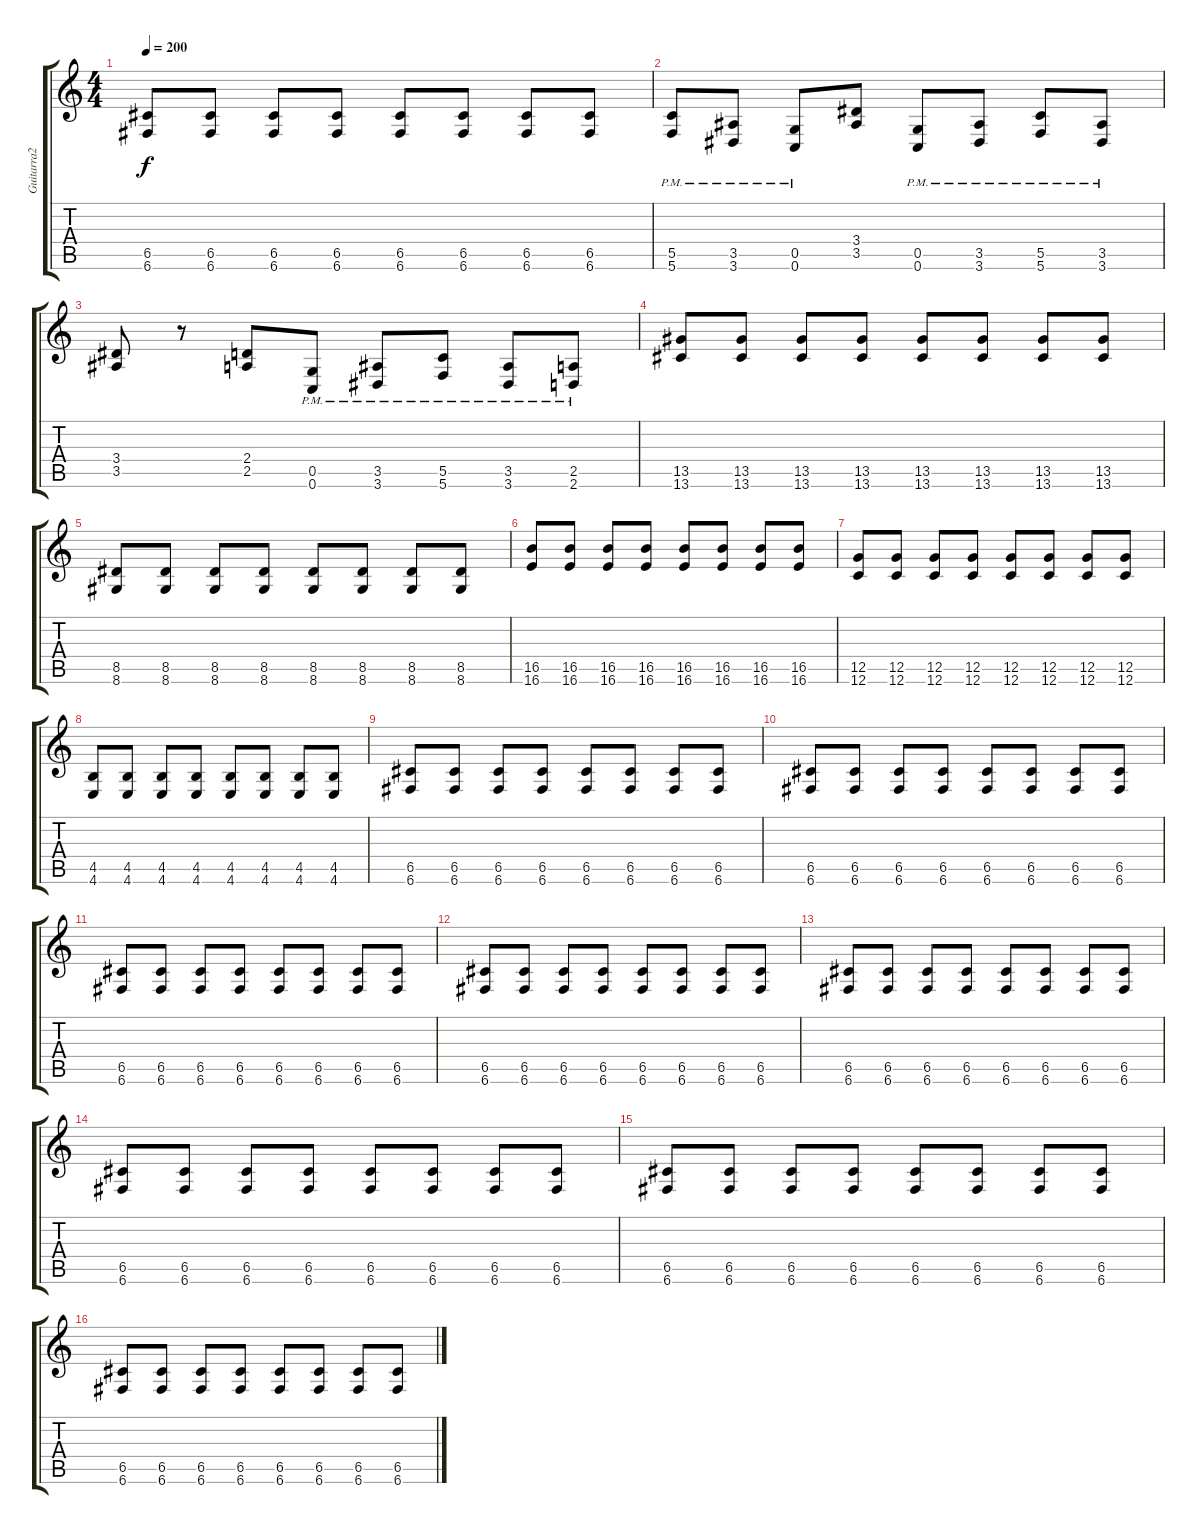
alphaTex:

\track ("Guitarra2" "Guitarra2") {instrument distortionguitar}
\staff {score tabs}
\tuning (D4 A3 F3 C3 G2 C2) {hide}
\ts (4 4)
\tempo 200
\clef g2
\ks c
(6.5 6.6).8{dy f} (6.5 6.6).8 (6.5 6.6).8 (6.5 6.6).8 (6.5 6.6).8 (6.5 6.6).8 (6.5 6.6).8 (6.5 6.6).8 |
(5.5{pm} 5.6{pm}).8 (3.5{pm} 3.6{pm}).8 (0.5{pm} 0.6{pm}).8 (3.4 3.5).8 (0.5{pm} 0.6{pm}).8 (3.5{pm} 3.6{pm}).8 (5.5{pm} 5.6{pm}).8 (3.5{pm} 3.6{pm}).8 |
(3.4 3.5).8 r.8 (2.4 2.5).8 (0.5{pm} 0.6{pm}).8 (3.5{pm} 3.6{pm}).8 (5.5{pm} 5.6{pm}).8 (3.5{pm} 3.6{pm}).8 (2.5{pm} 2.6{pm}).8 |
(13.5 13.6).8 (13.5 13.6).8 (13.5 13.6).8 (13.5 13.6).8 (13.5 13.6).8 (13.5 13.6).8 (13.5 13.6).8 (13.5 13.6).8 |
(8.5 8.6).8 (8.5 8.6).8 (8.5 8.6).8 (8.5 8.6).8 (8.5 8.6).8 (8.5 8.6).8 (8.5 8.6).8 (8.5 8.6).8 |
(16.5 16.6).8 (16.5 16.6).8 (16.5 16.6).8 (16.5 16.6).8 (16.5 16.6).8 (16.5 16.6).8 (16.5 16.6).8 (16.5 16.6).8 |
(12.5 12.6).8 (12.5 12.6).8 (12.5 12.6).8 (12.5 12.6).8 (12.5 12.6).8 (12.5 12.6).8 (12.5 12.6).8 (12.5 12.6).8 |
(4.5 4.6).8 (4.5 4.6).8 (4.5 4.6).8 (4.5 4.6).8 (4.5 4.6).8 (4.5 4.6).8 (4.5 4.6).8 (4.5 4.6).8 |
(6.5 6.6).8 (6.5 6.6).8 (6.5 6.6).8 (6.5 6.6).8 (6.5 6.6).8 (6.5 6.6).8 (6.5 6.6).8 (6.5 6.6).8 |
(6.5 6.6).8 (6.5 6.6).8 (6.5 6.6).8 (6.5 6.6).8 (6.5 6.6).8 (6.5 6.6).8 (6.5 6.6).8 (6.5 6.6).8 |
(6.5 6.6).8 (6.5 6.6).8 (6.5 6.6).8 (6.5 6.6).8 (6.5 6.6).8 (6.5 6.6).8 (6.5 6.6).8 (6.5 6.6).8 |
(6.5 6.6).8 (6.5 6.6).8 (6.5 6.6).8 (6.5 6.6).8 (6.5 6.6).8 (6.5 6.6).8 (6.5 6.6).8 (6.5 6.6).8 |
(6.5 6.6).8 (6.5 6.6).8 (6.5 6.6).8 (6.5 6.6).8 (6.5 6.6).8 (6.5 6.6).8 (6.5 6.6).8 (6.5 6.6).8 |
(6.5 6.6).8 (6.5 6.6).8 (6.5 6.6).8 (6.5 6.6).8 (6.5 6.6).8 (6.5 6.6).8 (6.5 6.6).8 (6.5 6.6).8 |
(6.5 6.6).8 (6.5 6.6).8 (6.5 6.6).8 (6.5 6.6).8 (6.5 6.6).8 (6.5 6.6).8 (6.5 6.6).8 (6.5 6.6).8 |
(6.5 6.6).8 (6.5 6.6).8 (6.5 6.6).8 (6.5 6.6).8 (6.5 6.6).8 (6.5 6.6).8 (6.5 6.6).8 (6.5 6.6).8
